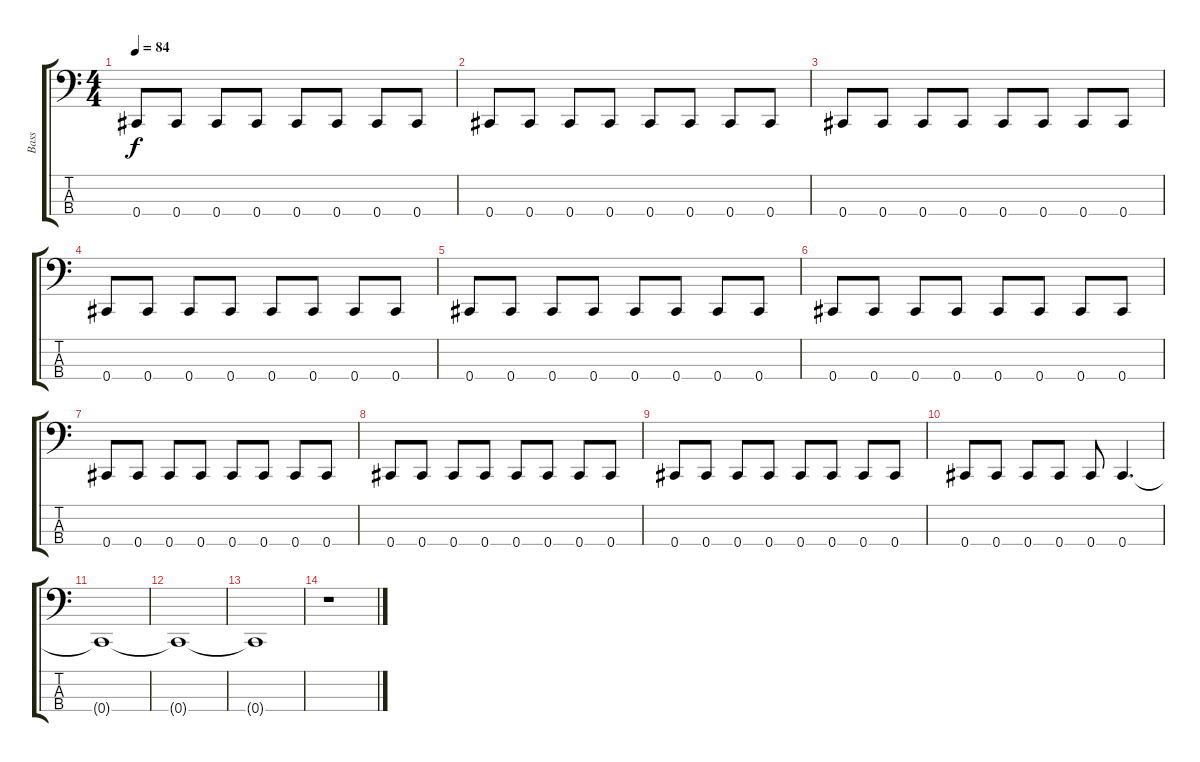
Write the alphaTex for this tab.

\track ("Bass" "Bass") {instrument electricbasspick}
\staff {score tabs}
\tuning (E2 B1 Gb1 Db1) {hide}
\ts (4 4)
\tempo 84
\clef f4
\ks c
0.4.8{dy f} 0.4.8 0.4.8 0.4.8 0.4.8 0.4.8 0.4.8 0.4.8 |
0.4.8 0.4.8 0.4.8 0.4.8 0.4.8 0.4.8 0.4.8 0.4.8 |
0.4.8 0.4.8 0.4.8 0.4.8 0.4.8 0.4.8 0.4.8 0.4.8 |
0.4.8 0.4.8 0.4.8 0.4.8 0.4.8 0.4.8 0.4.8 0.4.8 |
0.4.8 0.4.8 0.4.8 0.4.8 0.4.8 0.4.8 0.4.8 0.4.8 |
0.4.8 0.4.8 0.4.8 0.4.8 0.4.8 0.4.8 0.4.8 0.4.8 |
0.4.8 0.4.8 0.4.8 0.4.8 0.4.8 0.4.8 0.4.8 0.4.8 |
0.4.8 0.4.8 0.4.8 0.4.8 0.4.8 0.4.8 0.4.8 0.4.8 |
0.4.8 0.4.8 0.4.8 0.4.8 0.4.8 0.4.8 0.4.8 0.4.8 |
0.4.8 0.4.8 0.4.8 0.4.8 0.4.8 0.4.4{d} |
0.4{t}.1 |
0.4{t}.1 |
0.4{t}.1 |
r.1
